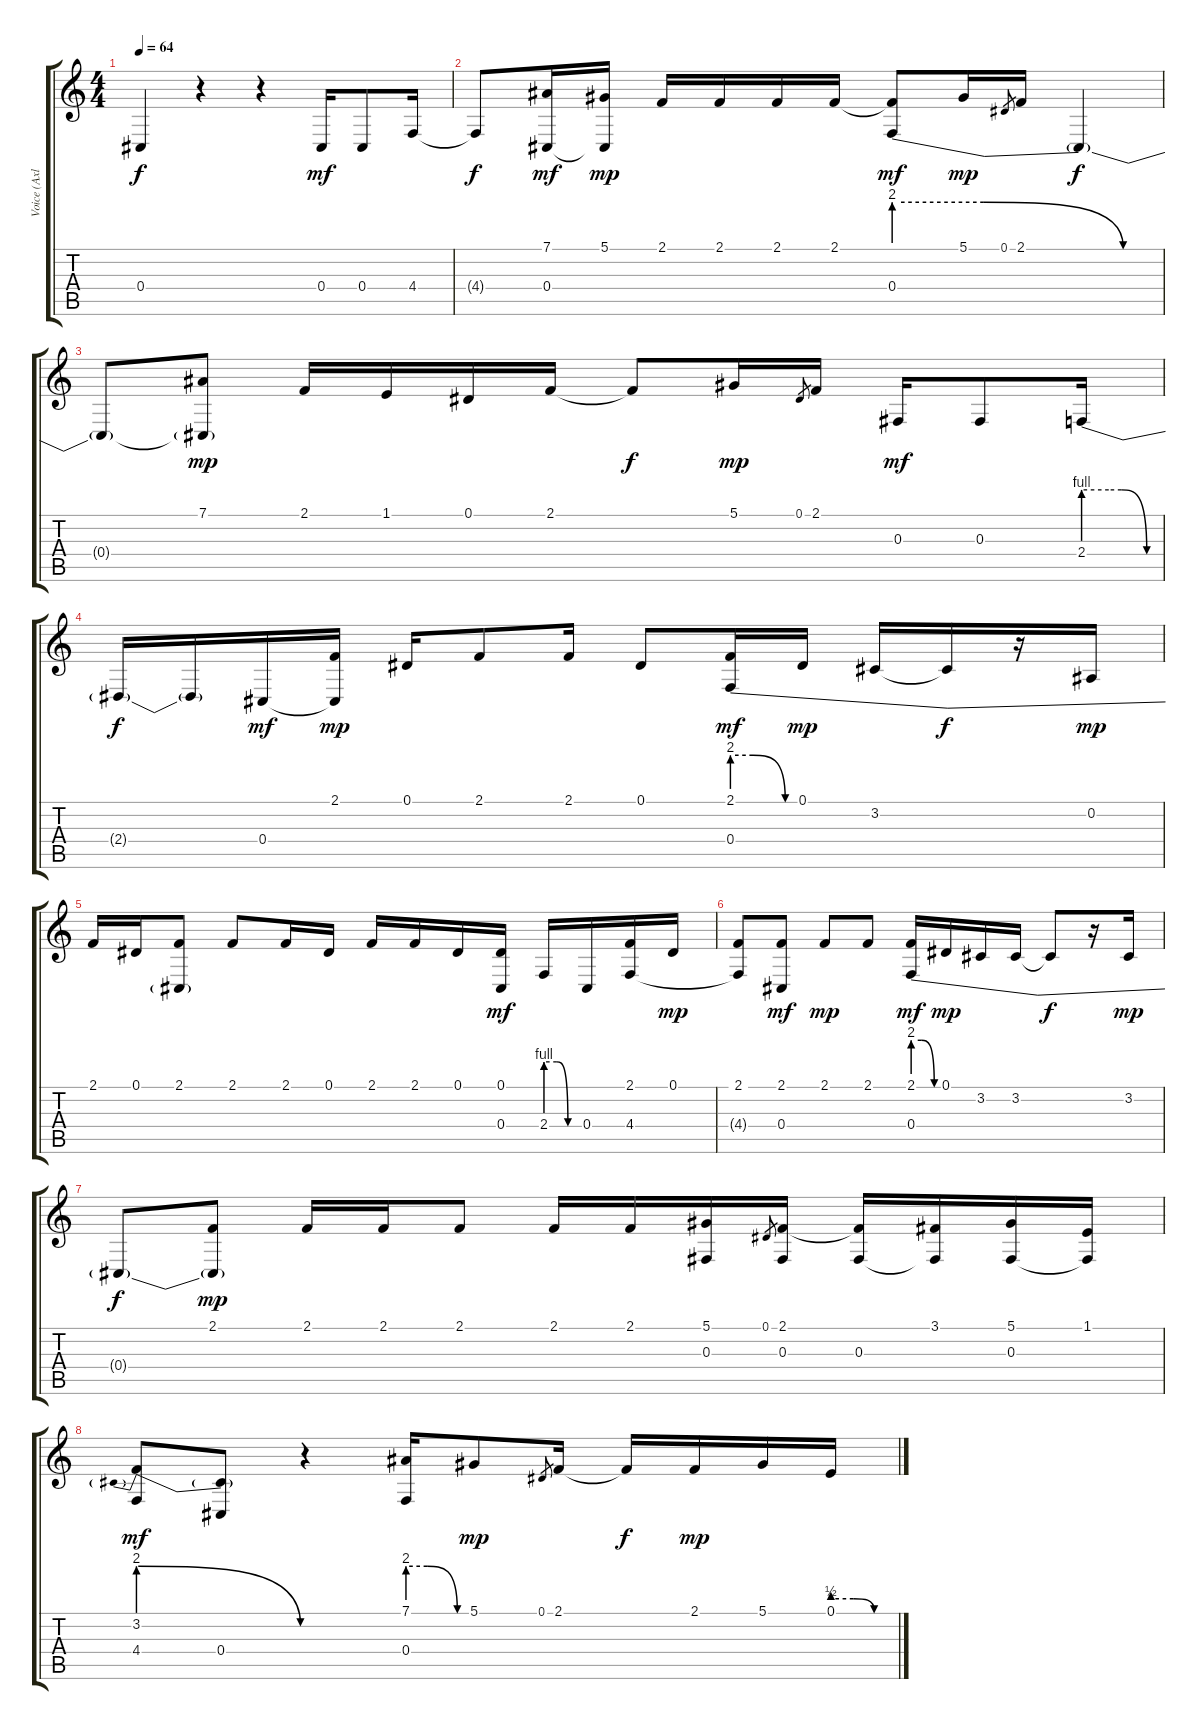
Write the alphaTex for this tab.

\track ("Voice (Axl)" "Voice (Axl") {instrument whistle}
\staff {score tabs}
\tuning (Eb4 Bb3 Gb3 Db3 Ab2 Eb2) {hide}
\ts (4 4)
\tempo 64
\clef g2
\ks c
0.4{t}.4{dy f} r.4 r.4 0.4.16{dy mf} 0.4.8 4.4.16 |
4.4{t}.8{dy f} (7.1 0.4).16{dy mf} (5.1 0.4{t}).16{dy mp} 2.1.16 2.1.16 2.1.16 2.1.16 (2.1{t} 0.4{be (custom 0 8 20 8 51 0 60 0)}).8{dy mf} 5.1.16{dy mp} 0.1.8{gr} 2.1.16 0.4{t}.4{dy f} |
0.4{t}.8 (7.1 0.4{t}).8{dy mp} 2.1.16 1.1.16 0.1.16 2.1.16 2.1{t}.8{dy f} 5.1.16{dy mp} 0.1.8{gr} 2.1.16 0.3.16{dy mf} 0.3.8 2.4{be (custom 0 4 20 4 30 4 50 0 60 0)}.16 |
2.4{t}.16{dy f} 2.4{t}.16 0.4.16{dy mf} (2.1 0.4{t}).16{dy mp} 0.1.16 2.1.8 2.1.16 0.1.8 (2.1 0.4{be (custom 0 8 20 8 51 0 60 0)}).16{dy mf} 0.1.16{dy mp} 3.2.16 3.2{t}.16{dy f} r.16 0.2.16{dy mp} |
2.1.16 0.1.16 (2.1 0.4{t}).8 2.1.8 2.1.16 0.1.16 2.1.16 2.1.16 0.1.16 (0.1 0.4).16{dy mf} 2.4{be (custom 0 4 20 4 40 0 60 0)}.16 0.4.16 (2.1 4.4).16 0.1.16{dy mp} |
(2.1 4.4{t}).8 (2.1 0.4).8{dy mf} 2.1.8{dy mp} 2.1.8 (2.1 0.4{be (custom 0 8 20 8 51 0 60 0)}).16{dy mf} 0.1.16{dy mp} 3.2.16 3.2.16 3.2{t}.8{dy f} r.16 3.2.16{dy mp} |
0.4{t}.8{dy f} (2.1 0.4{t}).8{dy mp} 2.1.16 2.1.16 2.1.8 2.1.16 2.1.16 (5.1 0.3).16 0.1.8{gr} (2.1 0.3).16 (2.1{t} 0.3).16 (3.1 0.3{t}).16 (5.1 0.3).16 (1.1 0.3{t}).16 |
(3.2{be (prebendrelease 0 8 60 0)} 4.4).8{dy mf} (3.2{t} 0.4).8 r.4 (7.1 0.4{be (custom 0 8 20 8 51 0 60 0)}).16 5.1.8{dy mp} 0.1.8{gr} 2.1.16 2.1{t}.16{dy f} 2.1.16{dy mp} 5.1.16 0.1{be (custom 0 2 20 2 40 0 60 0)}.16
